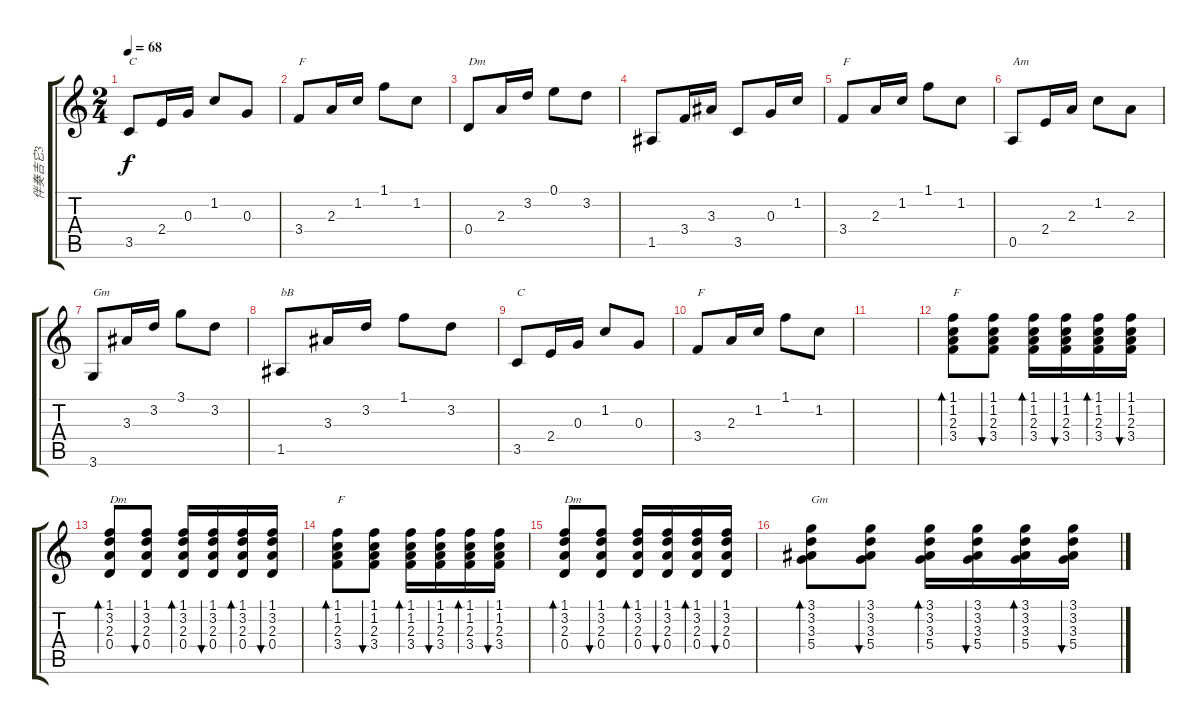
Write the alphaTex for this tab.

\track ("伴奏吉它3" "伴奏吉它3") {instrument acousticguitarsteel}
\staff {score tabs}
\tuning (E4 B3 G3 D3 A2 E2) {hide}
\ts (2 4)
\tempo 68
\clef g2
\ks c
3.5.8{txt "C" dy f} 2.4.16 0.3.16 1.2.8 0.3.8 |
3.4.8{txt "F"} 2.3.16 1.2.16 1.1.8 1.2.8 |
0.4.8{txt "Dm"} 2.3.16 3.2.16 0.1.8 3.2.8 |
1.5.8 3.4.16 3.3.16 3.5.8 0.3.16 1.2.16 |
3.4.8{txt "F"} 2.3.16 1.2.16 1.1.8 1.2.8 |
0.5.8{txt "Am"} 2.4.16 2.3.16 1.2.8 2.3.8 |
3.6.8{txt "Gm"} 3.3.16 3.2.16 3.1.8 3.2.8 |
1.5.8{txt "bB"} 3.3.16 3.2.16 1.1.8 3.2.8 |
3.5.8{txt "C"} 2.4.16 0.3.16 1.2.8 0.3.8 |
3.4.8{txt "F"} 2.3.16 1.2.16 1.1.8 1.2.8 |
|
(1.1 1.2 2.3 3.4).8{bd 60 txt "F"} (1.1 1.2 2.3 3.4).8{bu 60} (1.1 1.2 2.3 3.4).16{bd 60} (1.1 1.2 2.3 3.4).16{bu 60} (1.1 1.2 2.3 3.4).16{bd 60} (1.1 1.2 2.3 3.4).16{bu 60} |
(1.1 3.2 2.3 0.4).8{bd 60 txt "Dm"} (1.1 3.2 2.3 0.4).8{bu 60} (1.1 3.2 2.3 0.4).16{bd 60} (1.1 3.2 2.3 0.4).16{bu 60} (1.1 3.2 2.3 0.4).16{bd 60} (1.1 3.2 2.3 0.4).16{bu 60} |
(1.1 1.2 2.3 3.4).8{bd 60 txt "F"} (1.1 1.2 2.3 3.4).8{bu 60} (1.1 1.2 2.3 3.4).16{bd 60} (1.1 1.2 2.3 3.4).16{bu 60} (1.1 1.2 2.3 3.4).16{bd 60} (1.1 1.2 2.3 3.4).16{bu 60} |
(1.1 3.2 2.3 0.4).8{bd 60 txt "Dm"} (1.1 3.2 2.3 0.4).8{bu 60} (1.1 3.2 2.3 0.4).16{bd 60} (1.1 3.2 2.3 0.4).16{bu 60} (1.1 3.2 2.3 0.4).16{bd 60} (1.1 3.2 2.3 0.4).16{bu 60} |
(3.1 3.2 3.3 5.4).8{bd 60 txt "Gm"} (3.1 3.2 3.3 5.4).8{bu 60} (3.1 3.2 3.3 5.4).16{bd 60} (3.1 3.2 3.3 5.4).16{bu 60} (3.1 3.2 3.3 5.4).16{bd 60} (3.1 3.2 3.3 5.4).16{bu 60}
